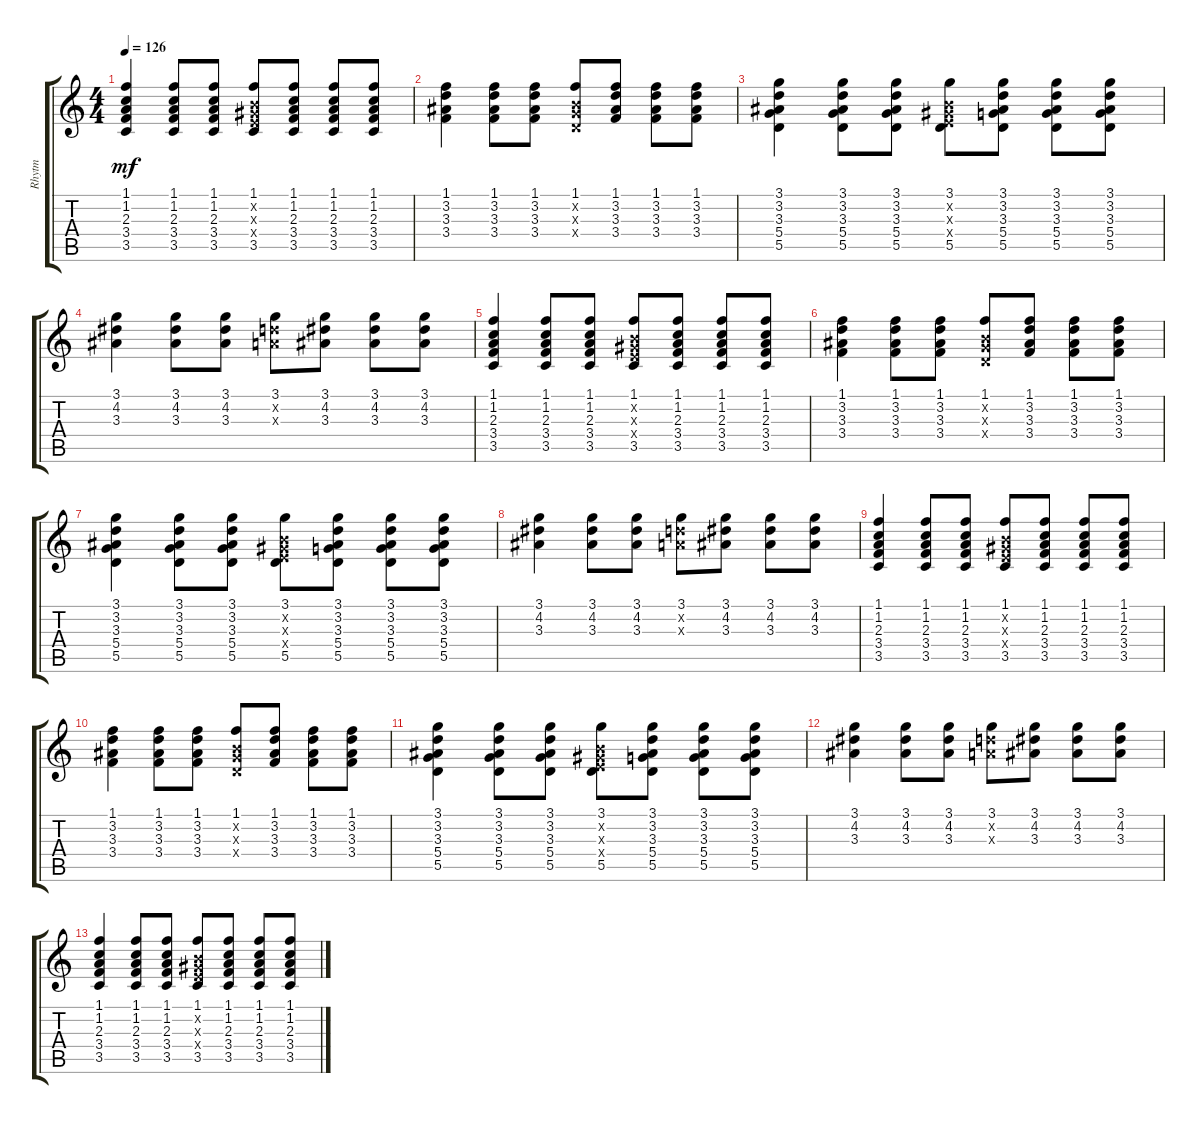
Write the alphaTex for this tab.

\track ("Rhytm" "Rhytm") {instrument electricguitarjazz}
\staff {score tabs}
\tuning (E4 B3 G3 D3 A2 E2) {hide}
\ts (4 4)
\tempo 126
\clef g2
\ks c
(1.1 1.2 2.3 3.4 3.5).4{dy mf} (1.1 1.2 2.3 3.4 3.5).8 (1.1 1.2 2.3 3.4 3.5).8 (1.1 0.2{x} 1.3{x} 2.4{x} 3.5).8 (1.1 1.2 2.3 3.4 3.5).8 (1.1 1.2 2.3 3.4 3.5).8 (1.1 1.2 2.3 3.4 3.5).8 |
(1.1 3.2 3.3 3.4).4 (1.1 3.2 3.3 3.4).8 (1.1 3.2 3.3 3.4).8 (1.1 0.2{x} 0.3{x} 0.4{x}).8 (1.1 3.2 3.3 3.4).8 (1.1 3.2 3.3 3.4).8 (1.1 3.2 3.3 3.4).8 |
(3.1 3.2 3.3 5.4 5.5).4{volume 2} (3.1 3.2 3.3 5.4 5.5).8 (3.1 3.2 3.3 5.4 5.5).8 (3.1 0.2{x} 1.3{x} 2.4{x} 5.5).8 (3.1 3.2 3.3 5.4 5.5).8 (3.1 3.2 3.3 5.4 5.5).8 (3.1 3.2 3.3 5.4 5.5).8 |
(3.1 4.2 3.3).4 (3.1 4.2 3.3).8 (3.1 4.2 3.3).8 (3.1 3.2{x} 2.3{x}).8 (3.1 4.2 3.3).8 (3.1 4.2 3.3).8 (3.1 4.2 3.3).8 |
(1.1 1.2 2.3 3.4 3.5).4 (1.1 1.2 2.3 3.4 3.5).8 (1.1 1.2 2.3 3.4 3.5).8 (1.1 0.2{x} 1.3{x} 2.4{x} 3.5).8 (1.1 1.2 2.3 3.4 3.5).8 (1.1 1.2 2.3 3.4 3.5).8 (1.1 1.2 2.3 3.4 3.5).8 |
(1.1 3.2 3.3 3.4).4{volume 0} (1.1 3.2 3.3 3.4).8 (1.1 3.2 3.3 3.4).8 (1.1 0.2{x} 0.3{x} 0.4{x}).8 (1.1 3.2 3.3 3.4).8 (1.1 3.2 3.3 3.4).8 (1.1 3.2 3.3 3.4).8 |
(3.1 3.2 3.3 5.4 5.5).4 (3.1 3.2 3.3 5.4 5.5).8 (3.1 3.2 3.3 5.4 5.5).8 (3.1 0.2{x} 1.3{x} 2.4{x} 5.5).8 (3.1 3.2 3.3 5.4 5.5).8 (3.1 3.2 3.3 5.4 5.5).8 (3.1 3.2 3.3 5.4 5.5).8 |
(3.1 4.2 3.3).4 (3.1 4.2 3.3).8 (3.1 4.2 3.3).8 (3.1 3.2{x} 2.3{x}).8 (3.1 4.2 3.3).8 (3.1 4.2 3.3).8 (3.1 4.2 3.3).8 |
(1.1 1.2 2.3 3.4 3.5).4 (1.1 1.2 2.3 3.4 3.5).8 (1.1 1.2 2.3 3.4 3.5).8 (1.1 0.2{x} 1.3{x} 2.4{x} 3.5).8 (1.1 1.2 2.3 3.4 3.5).8 (1.1 1.2 2.3 3.4 3.5).8 (1.1 1.2 2.3 3.4 3.5).8 |
(1.1 3.2 3.3 3.4).4 (1.1 3.2 3.3 3.4).8 (1.1 3.2 3.3 3.4).8 (1.1 0.2{x} 0.3{x} 0.4{x}).8 (1.1 3.2 3.3 3.4).8 (1.1 3.2 3.3 3.4).8 (1.1 3.2 3.3 3.4).8 |
(3.1 3.2 3.3 5.4 5.5).4 (3.1 3.2 3.3 5.4 5.5).8 (3.1 3.2 3.3 5.4 5.5).8 (3.1 0.2{x} 1.3{x} 2.4{x} 5.5).8 (3.1 3.2 3.3 5.4 5.5).8 (3.1 3.2 3.3 5.4 5.5).8 (3.1 3.2 3.3 5.4 5.5).8 |
(3.1 4.2 3.3).4 (3.1 4.2 3.3).8 (3.1 4.2 3.3).8 (3.1 3.2{x} 2.3{x}).8 (3.1 4.2 3.3).8 (3.1 4.2 3.3).8 (3.1 4.2 3.3).8 |
(1.1 1.2 2.3 3.4 3.5).4 (1.1 1.2 2.3 3.4 3.5).8 (1.1 1.2 2.3 3.4 3.5).8 (1.1 0.2{x} 1.3{x} 2.4{x} 3.5).8 (1.1 1.2 2.3 3.4 3.5).8 (1.1 1.2 2.3 3.4 3.5).8 (1.1 1.2 2.3 3.4 3.5).8
